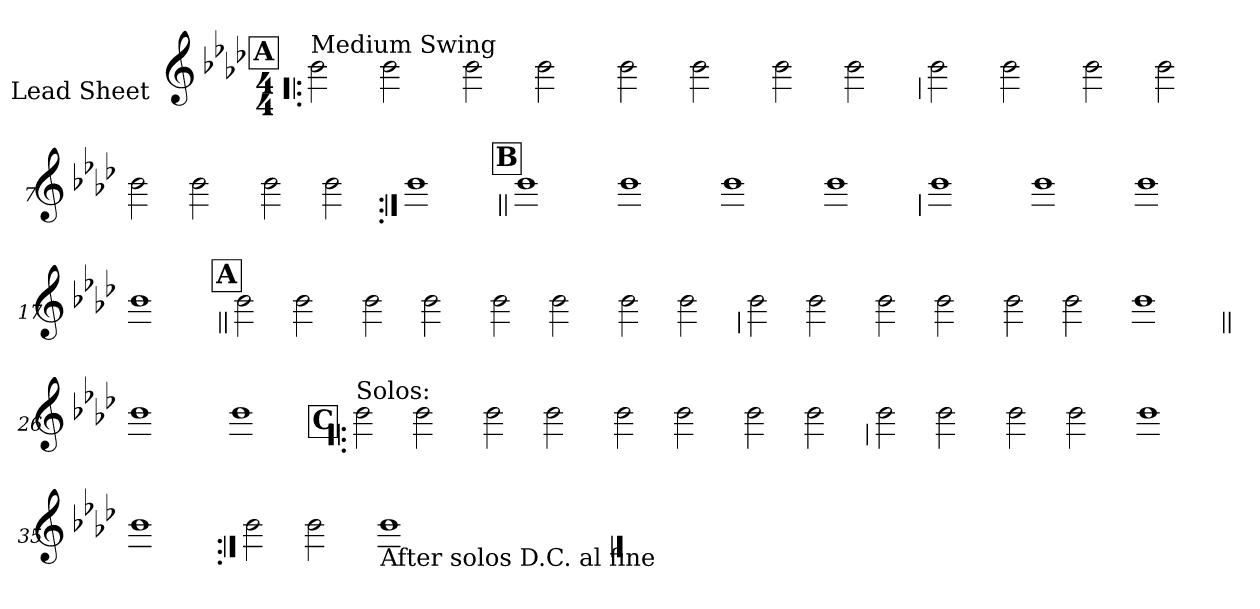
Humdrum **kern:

**kern
*part1
*staff1
*I"Lead Sheet
*stria0
*clefG2
*k[b-e-a-d-]
*A-:
*M4/4
!!LO:REH:place=s1:a:t=A
=1!|:
!LO:TX:a:t=Medium Swing
2b-
2b-
=2-
2b-
2b-
=3-
2b-
2b-
=4-
2b-
2b-
!!LO:LB:g=z
=5
2b-
2b-
=6-
2b-
2b-
=7-
2b-
2b-
=8-
2b-
2b-
!!LO:LB:g=z
=9:|!
1b-
!!LO:LB:g=z
!!LO:REH:place=s1:a:t=B
=10||
1b-
=11-
1b-
=12-
1b-
=13-
1b-
!!LO:LB:g=z
=14
1b-
=15-
1b-
=16-
1b-
=17-
1b-
!!LO:LB:g=z
!!LO:REH:place=s1:a:t=A
=18||
2b-
2b-
=19-
2b-
2b-
=20-
2b-
2b-
=21-
2b-
2b-
!!LO:LB:g=z
=22
2b-
2b-
=23-
2b-
2b-
=24-
2b-
2b-
=25-
1b-
!!LO:LB:g=z
=26||
1b-
=27-
1b-
!!LO:LB:g=z
!!LO:REH:place=s1:a:t=C
=28!|:
!LO:TX:a:t=Solos&colon;
2b-
2b-
=29-
2b-
2b-
=30-
2b-
2b-
=31-
2b-
2b-
!!LO:LB:g=z
=32
2b-
2b-
=33-
2b-
2b-
=34-
1b-
=35-
1b-
!!LO:LB:g=z
=36:|!
2b-
2b-
=37-
!LO:TX:b:t=After solos D.C. al fine
1b-
==
*-
